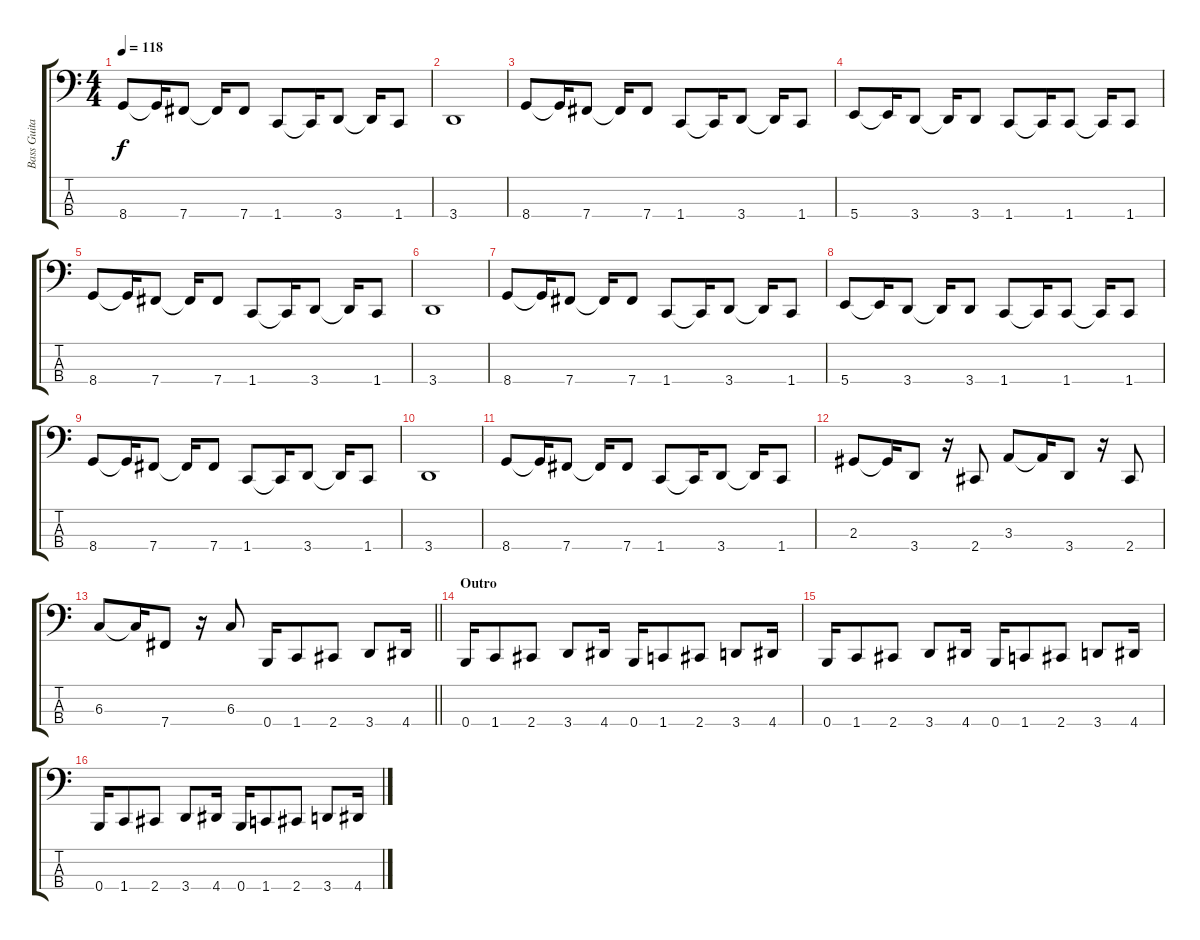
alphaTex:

\track ("Bass Guitar" "Bass Guita") {instrument electricbassfinger}
\staff {score tabs}
\tuning (E2 B1 Gb1 B0) {hide}
\ts (4 4)
\tempo 118
\clef f4
\ks c
8.4.8{dy f} 8.4{t}.16 7.4.8 7.4{t}.16 7.4.8 1.4.8 1.4{t}.16 3.4.8 3.4{t}.16 1.4.8 |
3.4.1 |
8.4.8 8.4{t}.16 7.4.8 7.4{t}.16 7.4.8 1.4.8 1.4{t}.16 3.4.8 3.4{t}.16 1.4.8 |
5.4.8 5.4{t}.16 3.4.8 3.4{t}.16 3.4.8 1.4.8 1.4{t}.16 1.4.8 1.4{t}.16 1.4.8 |
8.4.8 8.4{t}.16 7.4.8 7.4{t}.16 7.4.8 1.4.8 1.4{t}.16 3.4.8 3.4{t}.16 1.4.8 |
3.4.1 |
8.4.8 8.4{t}.16 7.4.8 7.4{t}.16 7.4.8 1.4.8 1.4{t}.16 3.4.8 3.4{t}.16 1.4.8 |
5.4.8 5.4{t}.16 3.4.8 3.4{t}.16 3.4.8 1.4.8 1.4{t}.16 1.4.8 1.4{t}.16 1.4.8 |
8.4.8 8.4{t}.16 7.4.8 7.4{t}.16 7.4.8 1.4.8 1.4{t}.16 3.4.8 3.4{t}.16 1.4.8 |
3.4.1 |
8.4.8 8.4{t}.16 7.4.8 7.4{t}.16 7.4.8 1.4.8 1.4{t}.16 3.4.8 3.4{t}.16 1.4.8 |
2.3.8 2.3{t}.16 3.4.8 r.16 2.4.8 3.3.8 3.3{t}.16 3.4.8 r.16 2.4.8 |
\barLineRight lightlight
6.3.8 6.3{t}.16 7.4.8 r.16 6.3.8 0.4.16 1.4.8 2.4.8 3.4.8 4.4.16 |
\section ("" "Outro")
0.4.16 1.4.8 2.4.8 3.4.8 4.4.16 0.4.16 1.4.8 2.4.8 3.4.8 4.4.16 |
0.4.16 1.4.8 2.4.8 3.4.8 4.4.16 0.4.16 1.4.8 2.4.8 3.4.8 4.4.16 |
0.4.16 1.4.8 2.4.8 3.4.8 4.4.16 0.4.16 1.4.8 2.4.8 3.4.8 4.4.16
